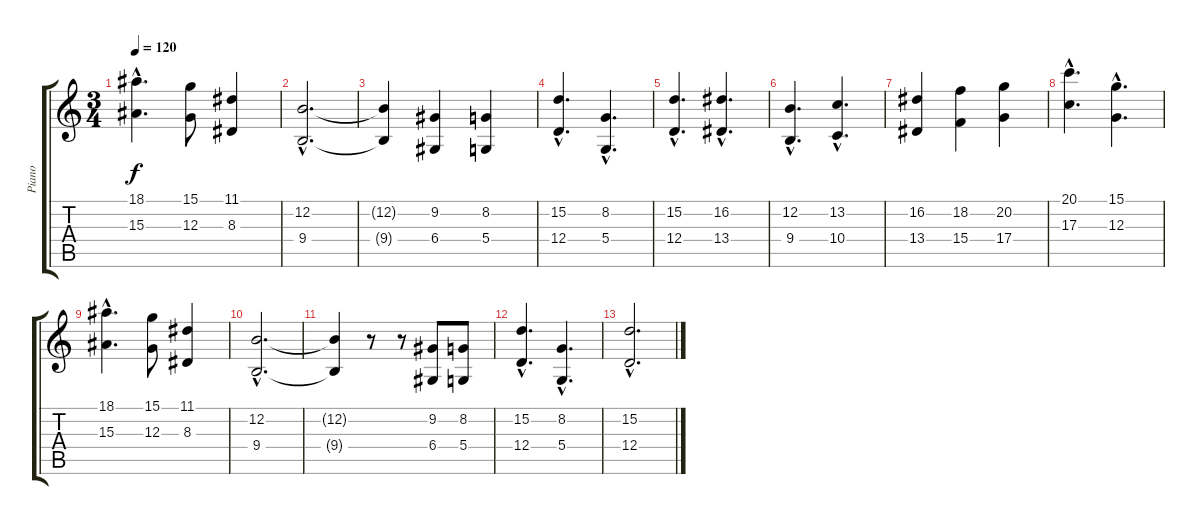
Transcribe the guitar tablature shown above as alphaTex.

\track ("Piano" "Piano") {instrument acousticgrandpiano}
\staff {score tabs}
\tuning (E4 B3 G3 D3 A2 E2) {hide}
\ts (3 4)
\tempo 120
\clef g2
\ks c
(18.1{hac} 15.3{hac}).4{d dy f} (15.1 12.3).8 (11.1 8.3).4 |
(12.2{hac} 9.4{hac}).2{d} |
(12.2{t} 9.4{t}).4 (9.2 6.4).4 (8.2 5.4).4 |
(15.2{hac} 12.4{hac}).4{d} (8.2{hac} 5.4{hac}).4{d} |
(15.2{hac} 12.4{hac}).4{d} (16.2{hac} 13.4{hac}).4{d} |
(12.2{hac} 9.4{hac}).4{d} (13.2{hac} 10.4{hac}).4{d} |
(16.2 13.4).4 (18.2 15.4).4 (20.2 17.4).4 |
(20.1{hac} 17.3{hac}).4{d} (15.1{hac} 12.3{hac}).4{d} |
(18.1{hac} 15.3{hac}).4{d} (15.1 12.3).8 (11.1 8.3).4 |
(12.2{hac} 9.4{hac}).2{d} |
(12.2{t} 9.4{t}).4 r.8 r.8 (9.2 6.4).8 (8.2 5.4).8 |
(15.2{hac} 12.4{hac}).4{d} (8.2{hac} 5.4{hac}).4{d} |
(15.2{hac} 12.4{hac}).2{d}
